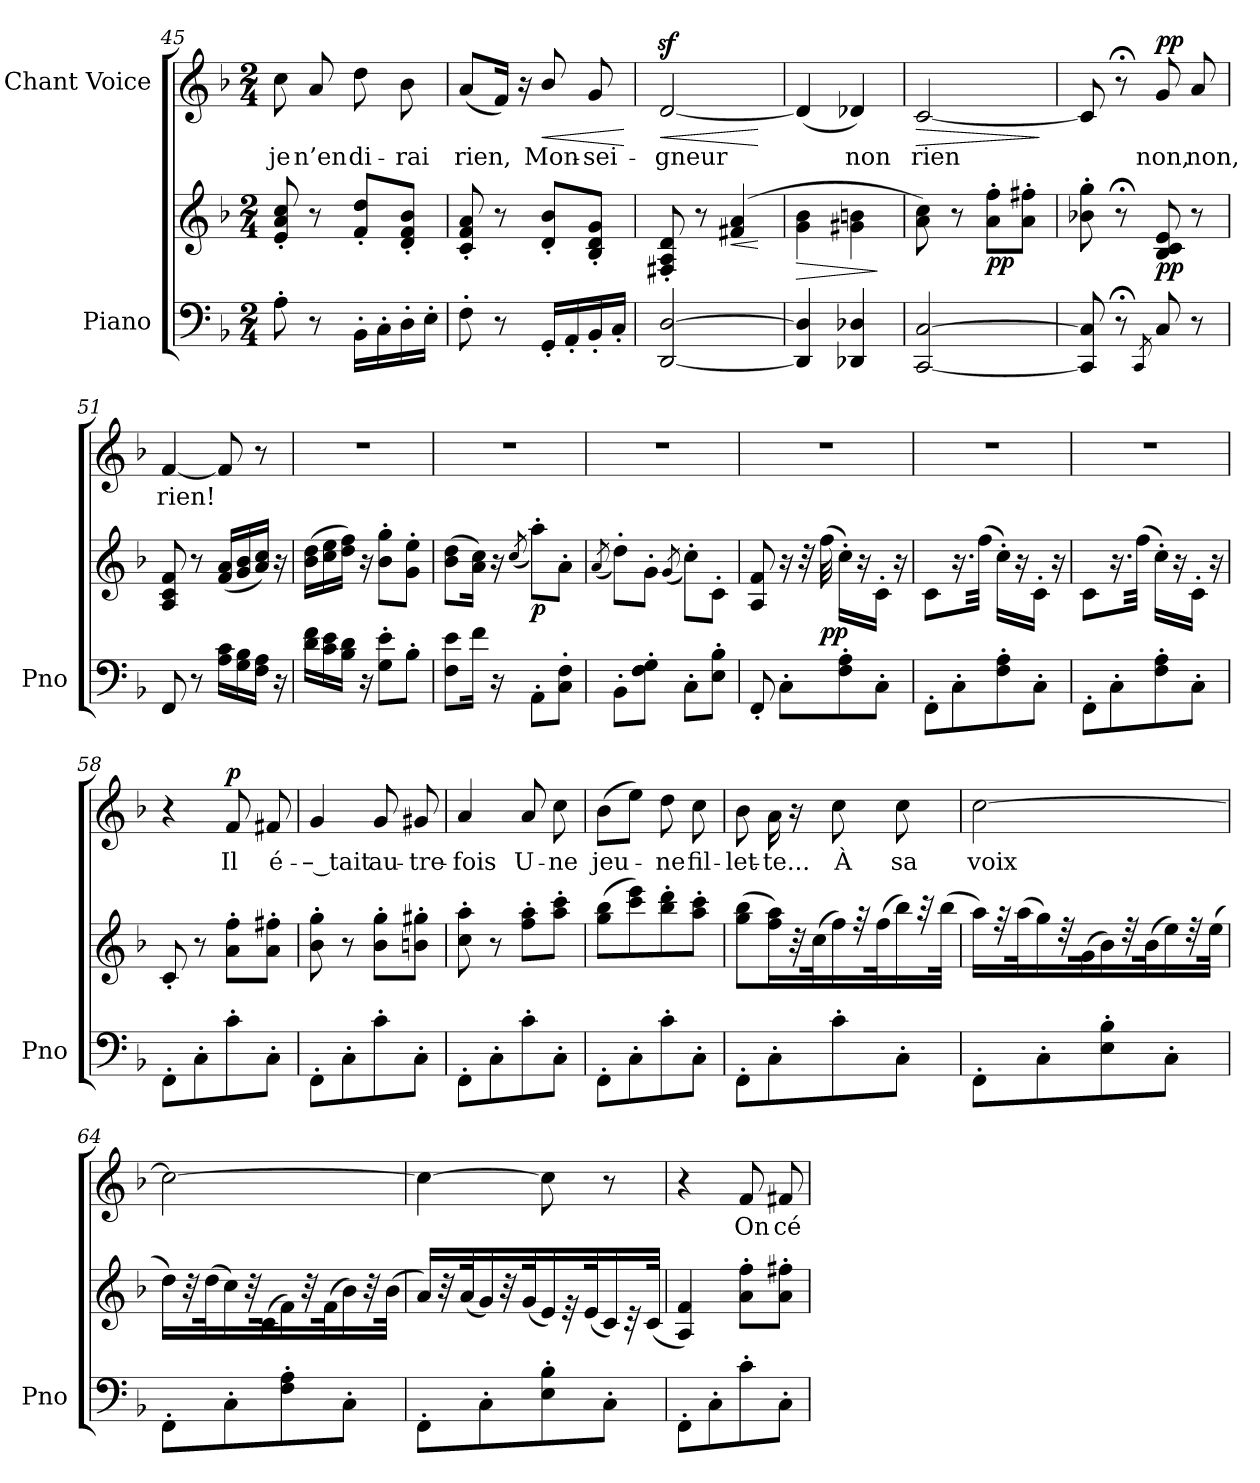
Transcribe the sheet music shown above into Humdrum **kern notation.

**kern	**kern	**dynam	**kern	**text	**dynam
*part2	*part2	*part2	*part1	*part1	*part1
*staff3	*staff2	*staff2/3	*staff1	*staff1	*staff1
*I"Piano	*	*	*I"Chant Voice	*	*
*I'Pno	*	*	*	*	*
*clefF4	*clefG2	*	*clefG2	*	*
*k[b-]	*k[b-]	*	*k[b-]	*	*
*M2/4	*M2/4	*	*M2/4	*	*
=45	=45	=45	=45	=45	=45
8A'\	8e/' 8a/' 8cc/'	.	8cc\	je	.
8r	8r	.	8a/	n’en	.
16BB-'\LL	8f/' 8dd/'L	.	8dd\	di-	.
16C'\	.	.	.	.	.
16D'\	8d/' 8f/' 8b-/'J	.	8b-\	-rai	.
16E'\JJ	.	.	.	.	.
=46	=46	=46	=46	=46	=46
8F'\	8c/' 8f/' 8a/'	.	(8a/L	rien,	.
8r	8r	.	16f/Jk)	.	.
.	.	.	16r	.	.
!	!	!	!	!	!LO:HP:b
16GG'/LL	8d/' 8b-/'L	.	8b-/	Mon-	<
16AA'/	.	.	.	.	.
16BB-'/	8B-/' 8d/' 8g/'J	.	8g/	-sei-	.
16C'/JJ	.	.	.	.	.
.	.	.	.	.	[
=47	=47	=47	=47	=47	=47
!	!	!	!	!	!LO:HP:b
[2DD/ [2D/	8F#X/' 8A/' 8d/'	.	[2dz>/	-gneur	<
.	8r	.	.	.	.
!	!	!LO:HP:b	!	!	!
.	(4f#X/ 4a/	<	.	.	.
.	.	[	.	.	[
=48	=48	=48	=48	=48	=48
!	!	!LO:HP:b	!	!	!
4DD/] 4D/]	4g\ 4b-\	>	(4d/]	.	.
4DD-X/ 4D-X/	4g#X\ 4bn\	.	4d-X/)	non	.
.	.	]	.	.	.
=49	=49	=49	=49	=49	=49
!	!	!	!	!	!LO:HP:b
[2CC/ [2C/	8a\ 8cc\)	.	[2c/	rien	>
.	8r	.	.	.	.
!	!	!LO:DY:b	!	!	!
.	8a\' 8ff\'L	pp	.	.	.
.	8a\' 8ff#X\'J	.	.	.	.
.	.	.	.	.	]
=50	=50	=50	=50	=50	=50
8CC/] 8C/]	8b-X\' 8gg\'	.	8c/]	.	.
8r;<	8r;<	.	8r;<	.	.
8qCC/	.	.	.	.	.
!	!	!LO:DY:b	!	!	!LO:DY:a
8C/	8B-/ 8c/ 8e/	pp	8g/	non,	pp
8r	8r	.	8a/	non,	.
=51	=51	=51	=51	=51	=51
8FF/	8A/ 8c/ 8f/	.	[4f/	rien!	.
8r	8r	.	.	.	.
16A\ 16c\LL	(16f/ 16a/LL	.	8f/]	.	.
16G\ 16B-\	16g/ 16b-/	.	.	.	.
16F\ 16A\JJ	16a/ 16cc/JJ)	.	8r	.	.
16r	16r	.	.	.	.
=52	=52	=52	=52	=52	=52
16d\ 16f\LL	(16b-\ 16dd\LL	.	2r	.	.
16c\ 16e\	16cc\ 16ee\	.	.	.	.
16B-\ 16d\JJ	16dd\ 16ff\JJ)	.	.	.	.
16r	16r	.	.	.	.
8G\' 8e\'L	8b-\' 8gg\'L	.	.	.	.
8B-'\J	8g\' 8ee\'J	.	.	.	.
=53	=53	=53	=53	=53	=53
8F\ 8e\L	(8b-\ 8dd\L	.	2r	.	.
16f\Jk	16a\ 16cc\Jk)	.	.	.	.
16r	16r	.	.	.	.
.	(8qcc/	.	.	.	.
!	!	!LO:DY:b	!	!	!
8AA'\L	8aa'\L)	p	.	.	.
8C\' 8F\'J	8a'\J	.	.	.	.
=54	=54	=54	=54	=54	=54
.	(8qa/	.	.	.	.
8BB-'\L	8dd'\L)	.	2r	.	.
8F\' 8G\'J	8g'\J	.	.	.	.
.	(8qg/	.	.	.	.
8C'\L	8cc'\L)	.	.	.	.
8E\' 8B-\'J	8c'\J	.	.	.	.
=55	=55	=55	=55	=55	=55
8FF'/	8A/ 8f/	.	2r	.	.
8C'\L	16r	.	.	.	.
.	32r	.	.	.	.
!	!	!LO:DY:b	!	!	!
.	(32ff\	pp	.	.	.
8F\' 8A\'	16cc'\LL)	.	.	.	.
.	16r	.	.	.	.
8C'\J	16c'\JJ	.	.	.	.
.	16r	.	.	.	.
=56	=56	=56	=56	=56	=56
8FF'\L	8c\L	.	2r	.	.
8C'\	16.r	.	.	.	.
.	(32ff\JJk	.	.	.	.
8F\' 8A\'	16cc'\LL)	.	.	.	.
.	16r	.	.	.	.
8C'\J	16c'\JJ	.	.	.	.
.	16r	.	.	.	.
=57	=57	=57	=57	=57	=57
8FF'\L	8c\L	.	2r	.	.
8C'\	16.r	.	.	.	.
.	(32ff\JJk	.	.	.	.
8F\' 8A\'	16cc'\LL)	.	.	.	.
.	16r	.	.	.	.
8C'\J	16c'\JJ	.	.	.	.
.	16r	.	.	.	.
=58	=58	=58	=58	=58	=58
8FF'\L	8c'/	.	4r	.	.
8C'\	8r	.	.	.	.
!	!	!	!	!	!LO:DY:a
8c'\	8a\' 8ff\'L	.	8f/	Il	p
8C'\J	8a\' 8ff#X\'J	.	8f#X/	é-	.
=59	=59	=59	=59	=59	=59
8FF'\L	8b-\' 8gg\'	.	4g/	-– tait	.
8C'\	8r	.	.	.	.
8c'\	8b-\' 8gg\'L	.	8g/	au-	.
8C'\J	8bn\' 8gg#X\'J	.	8g#X/	-tre-	.
=60	=60	=60	=60	=60	=60
8FF'\L	8cc\' 8aa\'	.	4a/	-fois	.
8C'\	8r	.	.	.	.
8c'\	8ff\' 8aa\'L	.	8a/	U-	.
8C'\J	8aa\' 8ccc\'J	.	8cc\	-ne	.
=61	=61	=61	=61	=61	=61
8FF'\L	(8gg\ 8bb-\L	.	(8b-\L	jeu-	.
8C'\	8ccc\ 8eee\)	.	8ee\J)	.	.
8c'\	8bb-\' 8ddd\'	.	8dd\	-ne	.
8C'\J	8aa\' 8ccc\'J	.	8cc\	fil-	.
=62	=62	=62	=62	=62	=62
8FF'\L	(8gg\ 8bb-\L	.	8b-\	-let-	.
8C'\	16ff\ 16aa\Jk)	.	16a\	-te...	.
.	32r	.	16r	.	.
.	(32cc\	.	.	.	.
8c'\	16ff\LL)	.	8cc\	À	.
.	32r	.	.	.	.
.	(32ff\J	.	.	.	.
8C'\J	16bb-\)	.	8cc\	sa	.
.	32r	.	.	.	.
.	(32bb-\JJJ	.	.	.	.
=63	=63	=63	=63	=63	=63
8FF'\L	16aa\LL)	.	[2cc\	voix	.
.	32r	.	.	.	.
.	(32aa\J	.	.	.	.
8C'\	16gg\)	.	.	.	.
.	32r	.	.	.	.
.	(32g\JJJ	.	.	.	.
8E\' 8B-\'	16b-\LL)	.	.	.	.
.	32r	.	.	.	.
.	(32b-\J	.	.	.	.
8C'\J	16ee\)	.	.	.	.
.	32r	.	.	.	.
.	(32ee\JJJ	.	.	.	.
=64	=64	=64	=64	=64	=64
8FF'\L	16dd\LL)	.	2cc\_	.	.
.	32r	.	.	.	.
.	(32dd\J	.	.	.	.
8C'\	16cc\)	.	.	.	.
.	32r	.	.	.	.
.	(32c\JJJ	.	.	.	.
8F\' 8A\'	16f\LL)	.	.	.	.
.	32r	.	.	.	.
.	(32f\J	.	.	.	.
8C'\J	16b-\)	.	.	.	.
.	32r	.	.	.	.
.	(32b-\JJJ	.	.	.	.
=65	=65	=65	=65	=65	=65
8FF'\L	16a/LL)	.	4cc\_	.	.
.	32r	.	.	.	.
.	(32a/J	.	.	.	.
8C'\	16g/)	.	.	.	.
.	32r	.	.	.	.
.	(32g/JJJ	.	.	.	.
8E\' 8B-\'	16e/LL)	.	8cc\]	.	.
.	32r	.	.	.	.
.	(32e/J	.	.	.	.
8C'\J	16c/)	.	8r	.	.
.	32r	.	.	.	.
.	(32c/JJJ	.	.	.	.
=66	=66	=66	=66	=66	=66
8FF'\L	4A/ 4f/)	.	4r	.	.
8C'\	.	.	.	.	.
8c'\	8a\' 8ff\'L	.	8f/	On	.
8C'\J	8a\' 8ff#X\'J	.	8f#X/	cé-	.
=	=	=	=	=	=
*-	*-	*-	*-	*-	*-
